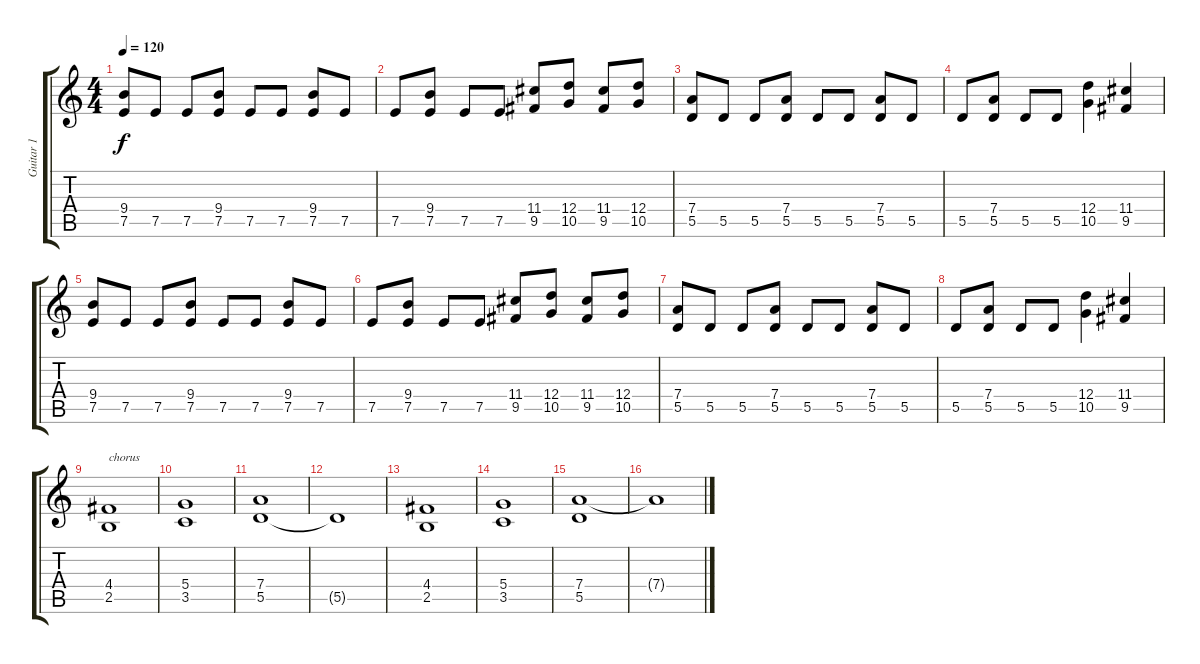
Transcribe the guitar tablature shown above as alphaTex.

\track ("Guitar 1" "Guitar 1") {instrument distortionguitar}
\staff {score tabs}
\tuning (E4 B3 G3 D3 A2 E2) {hide}
\ts (4 4)
\tempo 120
\clef g2
\ks c
(9.4 7.5).8{dy f} 7.5.8 7.5.8 (9.4 7.5).8 7.5.8 7.5.8 (9.4 7.5).8 7.5.8 |
7.5.8 (9.4 7.5).8 7.5.8 7.5.8 (11.4 9.5).8 (12.4 10.5).8 (11.4 9.5).8 (12.4 10.5).8 |
(7.4 5.5).8 5.5.8 5.5.8 (7.4 5.5).8 5.5.8 5.5.8 (7.4 5.5).8 5.5.8 |
5.5.8 (7.4 5.5).8 5.5.8 5.5.8 (12.4 10.5).4 (11.4 9.5).4 |
(9.4 7.5).8 7.5.8 7.5.8 (9.4 7.5).8 7.5.8 7.5.8 (9.4 7.5).8 7.5.8 |
7.5.8 (9.4 7.5).8 7.5.8 7.5.8 (11.4 9.5).8 (12.4 10.5).8 (11.4 9.5).8 (12.4 10.5).8 |
(7.4 5.5).8 5.5.8 5.5.8 (7.4 5.5).8 5.5.8 5.5.8 (7.4 5.5).8 5.5.8 |
5.5.8 (7.4 5.5).8 5.5.8 5.5.8 (12.4 10.5).4 (11.4 9.5).4 |
(4.4 2.5).1{txt "chorus"} |
(5.4 3.5).1 |
(7.4 5.5).1 |
5.5{t}.1 |
(4.4 2.5).1 |
(5.4 3.5).1 |
(7.4 5.5).1 |
7.4{t}.1
